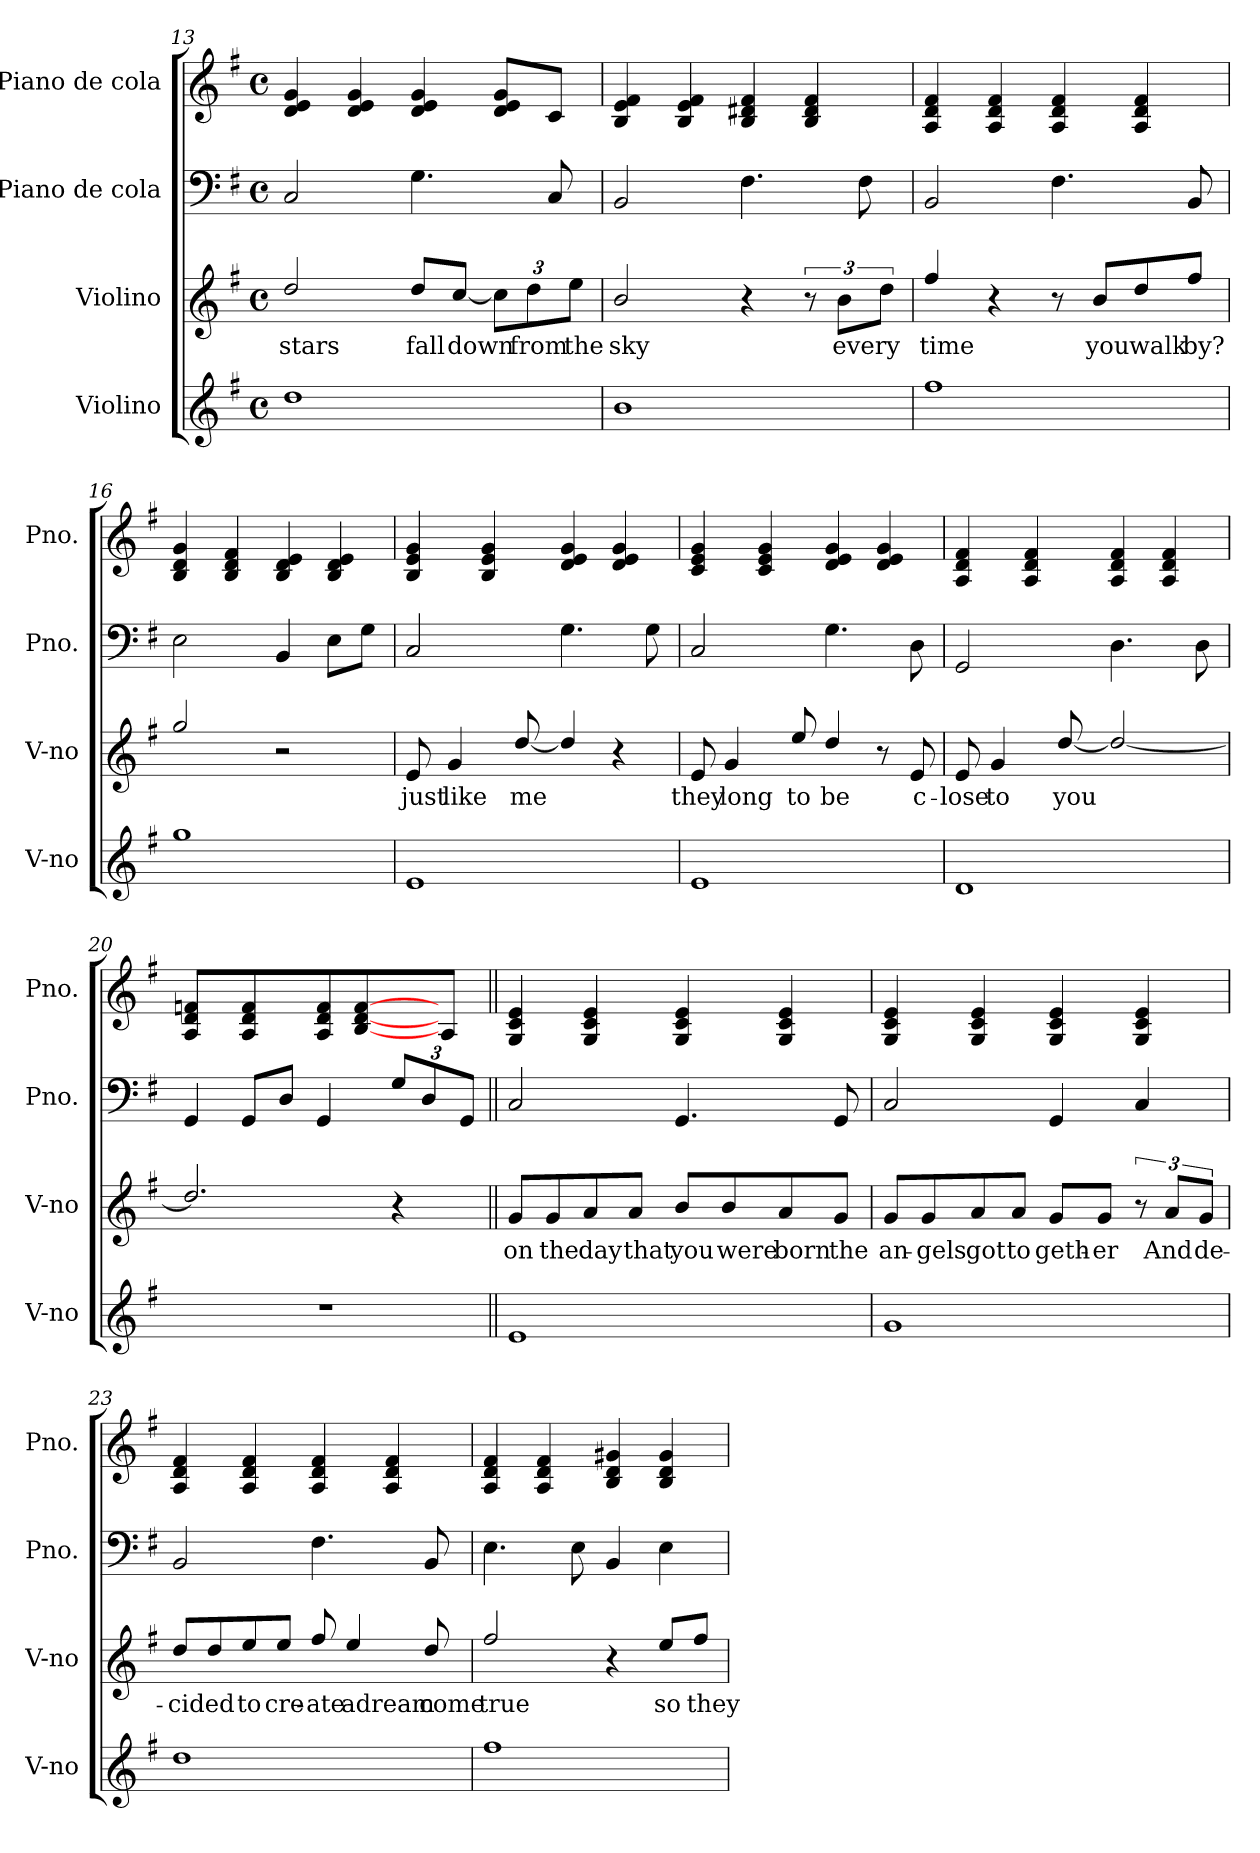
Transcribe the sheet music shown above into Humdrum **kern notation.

**kern	**kern	**text	**kern	**kern
*part4	*part3	*part3	*part2	*part1
*staff4	*staff3	*staff3	*staff2	*staff1
*I"Violino	*I"Violino	*	*I"Piano de cola	*I"Piano de cola
*I'V-no	*I'V-no	*	*I'Pno.	*I'Pno.
!!LO:PB:g=z
*clefG2	*clefG2	*	*clefF4	*clefG2
*k[f#]	*k[f#]	*	*k[f#]	*k[f#]
*M4/4	*M4/4	*	*M4/4	*M4/4
*met(c)	*met(c)	*	*met(c)	*met(c)
=13	=13	=13	=13	=13
!	!	!LO:LY:b	!	!
1dd	2dd/	stars	2C/	4d/ 4e/ 4g/
.	.	.	.	4d/ 4e/ 4g/
!	!	!LO:LY:b	!	!
.	8dd/L	fall	4.G\	4d/ 4e/ 4g/
!	!	!LO:LY:b	!	!
.	[8cc/J	down	.	.
*	*Xbrackettup	*	*	*
.	12cc\L]	.	.	8d/ 8e/ 8g/L
!	!	!LO:LY:b	!	!
.	12dd\	from	.	.
.	.	.	8C/	8c/J
!	!	!LO:LY:b	!	!
.	12ee\J	the	.	.
=14	=14	=14	=14	=14
!	!	!LO:LY:b	!	!
1b	2b/	sky	2BB/	4B/ 4e/ 4f#/
.	.	.	.	4B/ 4e/ 4f#/
.	4r	.	4.F#\	4B/ 4d#X/ 4f#/
*	*brackettup	*	*	*
.	12r	.	.	4B/ 4d#/ 4f#/
!	!	!LO:LY:b	!	!
.	12b\L	every	.	.
.	.	.	8F#\	.
.	12dd\J	.	.	.
=15	=15	=15	=15	=15
!	!	!LO:LY:b	!	!
1ff#	4ff#/	time	2BB/	4A/ 4d/ 4f#/
.	4r	.	.	4A/ 4d/ 4f#/
.	8r	.	4.F#\	4A/ 4d/ 4f#/
!	!	!LO:LY:b	!	!
.	8b/L	you	.	.
!	!	!LO:LY:b	!	!
.	8dd/	walk	.	4A/ 4d/ 4f#/
!	!	!LO:LY:b	!	!
.	8ff#/J	by?	8BB/	.
=16	=16	=16	=16	=16
1gg	2gg/	.	2E\	4B/ 4d/ 4g/
.	.	.	.	4B/ 4d/ 4f#/
.	2r	.	4BB/	4B/ 4d/ 4e/
.	.	.	8E\L	4B/ 4d/ 4e/
.	.	.	8G\J	.
!!LO:LB:g=z
=17	=17	=17	=17	=17
!	!	!LO:LY:b	!	!
1e	8e/	just	2C/	4B/ 4e/ 4g/
!	!	!LO:LY:b	!	!
.	4g/	like	.	.
.	.	.	.	4B/ 4e/ 4g/
!	!	!LO:LY:b	!	!
.	[8dd/	me	.	.
.	4dd/]	.	4.G\	4d/ 4e/ 4g/
.	4r	.	.	4d/ 4e/ 4g/
.	.	.	8G\	.
=18	=18	=18	=18	=18
!	!	!LO:LY:b	!	!
1e	8e/	they	2C/	4c/ 4e/ 4g/
!	!	!LO:LY:b	!	!
.	4g/	long	.	.
.	.	.	.	4c/ 4e/ 4g/
!	!	!LO:LY:b	!	!
.	8ee/	to	.	.
!	!	!LO:LY:b	!	!
.	4dd/	be	4.G\	4d/ 4e/ 4g/
.	8r	.	.	4d/ 4e/ 4g/
!	!	!LO:LY:b	!	!
.	8e/	c-	8D\	.
=19	=19	=19	=19	=19
!	!	!LO:LY:b	!	!
1d	8e/	-lose	2GG/	4A/ 4d/ 4f#/
!	!	!LO:LY:b	!	!
.	4g/	to	.	.
.	.	.	.	4A/ 4d/ 4f#/
!	!	!LO:LY:b	!	!
.	[8dd/	you	.	.
.	2dd/_	.	4.D\	4A/ 4d/ 4f#/
.	.	.	.	4A/ 4d/ 4f#/
.	.	.	8D\	.
=20	=20	=20	=20	=20
1r	2.dd/]	.	4GG/	4A/ 4d/ 4fn/
.	.	.	8GG/L	4A/ 4d/ 4f/
.	.	.	8D/J	.
.	.	.	4GG/	8A/ 8d/ 8f/
.	.	.	.	[4B/ [4d/ [4f/
*	*	*	*Xbrackettup	*
.	4r	.	12G/L	.
.	.	.	12D/	.
.	.	.	.	8A/J
.	.	.	12GG/J	.
!!LO:LB:g=z
=21||	=21||	=21||	=21||	=21||
!	!	!LO:LY:b	!	!
1e	8g/L	on	2C/	4G/ 4c/ 4e/
!	!	!LO:LY:b	!	!
.	8g/	the	.	.
!	!	!LO:LY:b	!	!
.	8a/	day	.	4G/ 4c/ 4e/
!	!	!LO:LY:b	!	!
.	8a/J	that	.	.
!	!	!LO:LY:b	!	!
.	8b/L	you	4.GG/	4G/ 4c/ 4e/
!	!	!LO:LY:b	!	!
.	8b/	were	.	.
!	!	!LO:LY:b	!	!
.	8a/	born	.	4G/ 4c/ 4e/
!	!	!LO:LY:b	!	!
.	8g/J	the	8GG/	.
=22	=22	=22	=22	=22
!	!	!LO:LY:b	!	!
1g	8g/L	an-	2C/	4G/ 4c/ 4e/
!	!	!LO:LY:b	!	!
.	8g/	-gels	.	.
!	!	!LO:LY:b	!	!
.	8a/	got	.	4G/ 4c/ 4e/
!	!	!LO:LY:b	!	!
.	8a/J	to	.	.
!	!	!LO:LY:b	!	!
.	8g/L	geth-	4GG/	4G/ 4c/ 4e/
!	!	!LO:LY:b	!	!
.	8g/J	-er	.	.
.	12r	.	4C/	4G/ 4c/ 4e/
!	!	!LO:LY:b	!	!
.	12a/L	And	.	.
!	!	!LO:LY:b	!	!
.	12g/J	de-	.	.
=23	=23	=23	=23	=23
!	!	!LO:LY:b	!	!
1dd	8dd/L	-cided	2BB/	4A/ 4d/ 4f#/
.	8dd/	.	.	.
!	!	!LO:LY:b	!	!
.	8ee/	to	.	4A/ 4d/ 4f#/
!	!	!LO:LY:b	!	!
.	8ee/J	cre-	.	.
!	!	!LO:LY:b	!	!
.	8ff#/	-ate	4.F#\	4A/ 4d/ 4f#/
!	!	!LO:LY:b	!	!
.	4ee/	adream	.	.
.	.	.	.	4A/ 4d/ 4f#/
!	!	!LO:LY:b	!	!
.	8dd/	come	8BB/	.
!!LO:PB:g=z
=24	=24	=24	=24	=24
!	!	!LO:LY:b	!	!
1ff#	2ff#/	true	4.E\	4A/ 4d/ 4f#/
.	.	.	.	4A/ 4d/ 4f#/
.	.	.	8E\	.
.	4r	.	4BB/	4B/ 4d/ 4g#X/
!	!	!LO:LY:b	!	!
.	8ee/L	so	4E\	4B/ 4d/ 4g#/
!	!	!LO:LY:b	!	!
.	8ff#/J	they	.	.
=	=	=	=	=
*-	*-	*-	*-	*-
